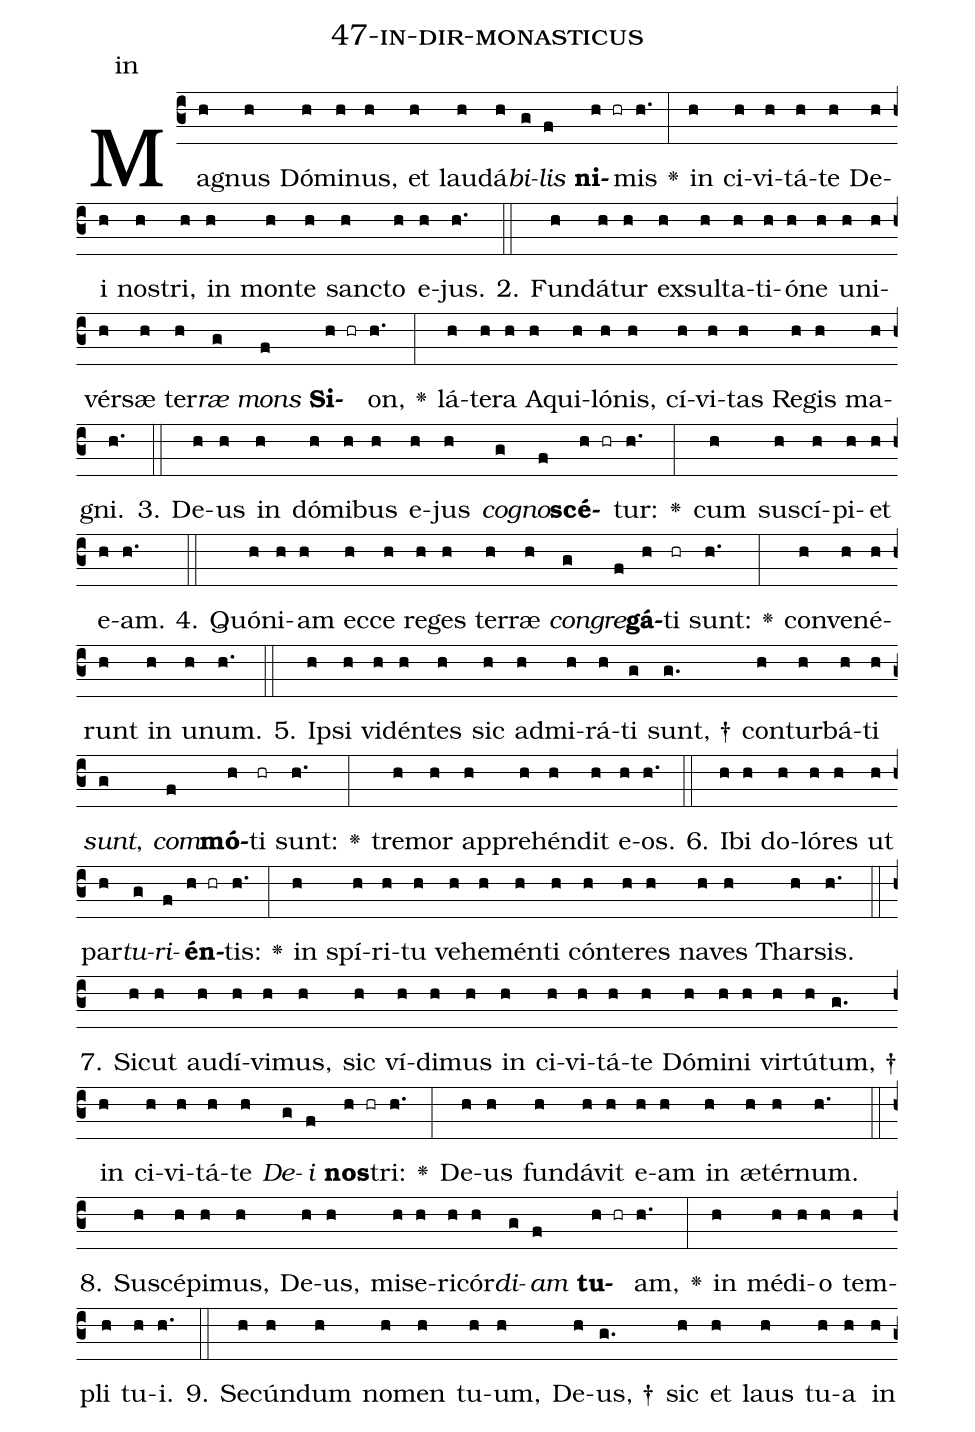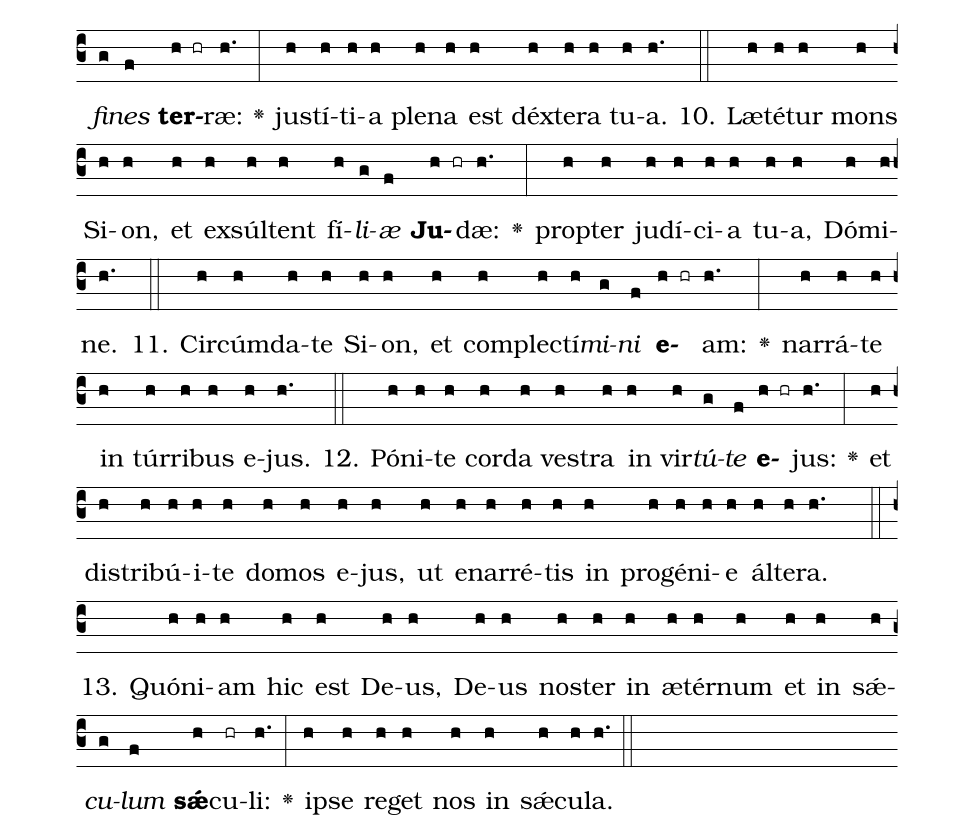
name: 47-in-dir-monasticus;
annotation: in;
%%
(c3)Ma(h)gnus(h) Dó(h)mi(h)nus,(h) et(h) lau(h)dá(h)<i>bi</i>(g)<i>lis</i>(f) <b>ni</b>(h hr)mis(h.) <v>\greheightstar</v>(:) in(h) ci(h)vi(h)tá(h)te(h) De(h)i(h) nos(h)tri,(h) in(h) mon(h)te(h) sanc(h)to(h) e(h)jus.(h.) (::)
2. Fun(h)dá(h)tur(h) ex(h)sul(h)ta(h)ti(h)ó(h)ne(h) u(h)ni(h)vér(h)sæ(h) ter(h)<i>ræ</i>(g) <i>mons</i>(f) <b>Si</b>(h hr)on,(h.) <v>\greheightstar</v>(:) lá(h)te(h)ra(h) A(h)qui(h)ló(h)nis,(h) cí(h)vi(h)tas(h) Re(h)gis(h) ma(h)gni.(h.) (::)
3. De(h)us(h) in(h) dó(h)mi(h)bus(h) e(h)jus(h) <i>co</i>(g)<i>gno</i>(f)<b>scé</b>(h hr)tur:(h.) <v>\greheightstar</v>(:) cum(h) su(h)scí(h)pi(h)et(h) e(h)am.(h.) (::)
4. Quón(h)i(h)am(h) ec(h)ce(h) re(h)ges(h) ter(h)ræ(h) <i>con</i>(g)<i>gre</i>(f)<b>gá</b>(h)ti(hr) sunt:(h.) <v>\greheightstar</v>(:) con(h)ve(h)né(h)runt(h) in(h) u(h)num.(h.) (::)
5. Ip(h)si(h) vi(h)dén(h)tes(h) sic(h) ad(h)mi(h)rá(h)ti(g) sunt, †(g.) con(h)tur(h)bá(h)ti(h) <i>sunt</i>,(g) <i>com</i>(f)<b>mó</b>(h)ti(hr) sunt:(h.) <v>\greheightstar</v>(:) tre(h)mor(h) ap(h)pre(h)hén(h)dit(h) e(h)os.(h.) (::)
6. I(h)bi(h) do(h)ló(h)res(h) ut(h) par(h)<i>tu</i>(g)<i>ri</i>(f)<b>én</b>(h hr)tis:(h.) <v>\greheightstar</v>(:) in(h) spí(h)ri(h)tu(h) ve(h)he(h)mén(h)ti(h) cón(h)te(h)res(h) na(h)ves(h) Thar(h)sis.(h.) (::)
7. Sic(h)ut(h) au(h)dí(h)vi(h)mus,(h) sic(h) ví(h)di(h)mus(h) in(h) ci(h)vi(h)tá(h)te(h) Dó(h)mi(h)ni(h) vir(h)tú(h)tum, †(g.) in(h) ci(h)vi(h)tá(h)te(h) <i>De</i>(g)<i>i</i>(f) <b>nos</b>(h hr)tri:(h.) <v>\greheightstar</v>(:) De(h)us(h) fun(h)dá(h)vit(h) e(h)am(h) in(h) æ(h)tér(h)num.(h.) (::)
8. Su(h)scé(h)pi(h)mus,(h) De(h)us,(h) mi(h)se(h)ri(h)cór(h)<i>di</i>(g)<i>am</i>(f) <b>tu</b>(h hr)am,(h.) <v>\greheightstar</v>(:) in(h) mé(h)di(h)o(h) tem(h)pli(h) tu(h)i.(h.) (::)
9. Se(h)cún(h)dum(h) no(h)men(h) tu(h)um,(h) De(h)us, †(g.) sic(h) et(h) laus(h) tu(h)a(h) in(h) <i>fi</i>(g)<i>nes</i>(f) <b>ter</b>(h hr)ræ:(h.) <v>\greheightstar</v>(:) jus(h)tí(h)ti(h)a(h) ple(h)na(h) est(h) déx(h)te(h)ra(h) tu(h)a.(h.) (::)
10. Læ(h)té(h)tur(h) mons(h) Si(h)on,(h) et(h) ex(h)súl(h)tent(h) fí(h)<i>li</i>(g)<i>æ</i>(f) <b>Ju</b>(h hr)dæ:(h.) <v>\greheightstar</v>(:) prop(h)ter(h) ju(h)dí(h)ci(h)a(h) tu(h)a,(h) Dó(h)mi(h)ne.(h.) (::)
11. Cir(h)cúm(h)da(h)te(h) Si(h)on,(h) et(h) com(h)plec(h)tí(h)<i>mi</i>(g)<i>ni</i>(f) <b>e</b>(h hr)am:(h.) <v>\greheightstar</v>(:) nar(h)rá(h)te(h) in(h) túr(h)ri(h)bus(h) e(h)jus.(h.) (::)
12. Pó(h)ni(h)te(h) cor(h)da(h) ves(h)tra(h) in(h) vir(h)<i>tú</i>(g)<i>te</i>(f) <b>e</b>(h hr)jus:(h.) <v>\greheightstar</v>(:) et(h) dis(h)tri(h)bú(h)i(h)te(h) do(h)mos(h) e(h)jus,(h) ut(h) e(h)nar(h)ré(h)tis(h) in(h) pro(h)gé(h)ni(h)e(h) ál(h)te(h)ra.(h.) (::)
13. Quón(h)i(h)am(h) hic(h) est(h) De(h)us,(h) De(h)us(h) nos(h)ter(h) in(h) æ(h)tér(h)num(h) et(h) in(h) sǽ(h)<i>cu</i>(g)<i>lum</i>(f) <b>sǽ</b>(h)cu(hr)li:(h.) <v>\greheightstar</v>(:) ip(h)se(h) re(h)get(h) nos(h) in(h) sǽ(h)cu(h)la.(h.) (::)
